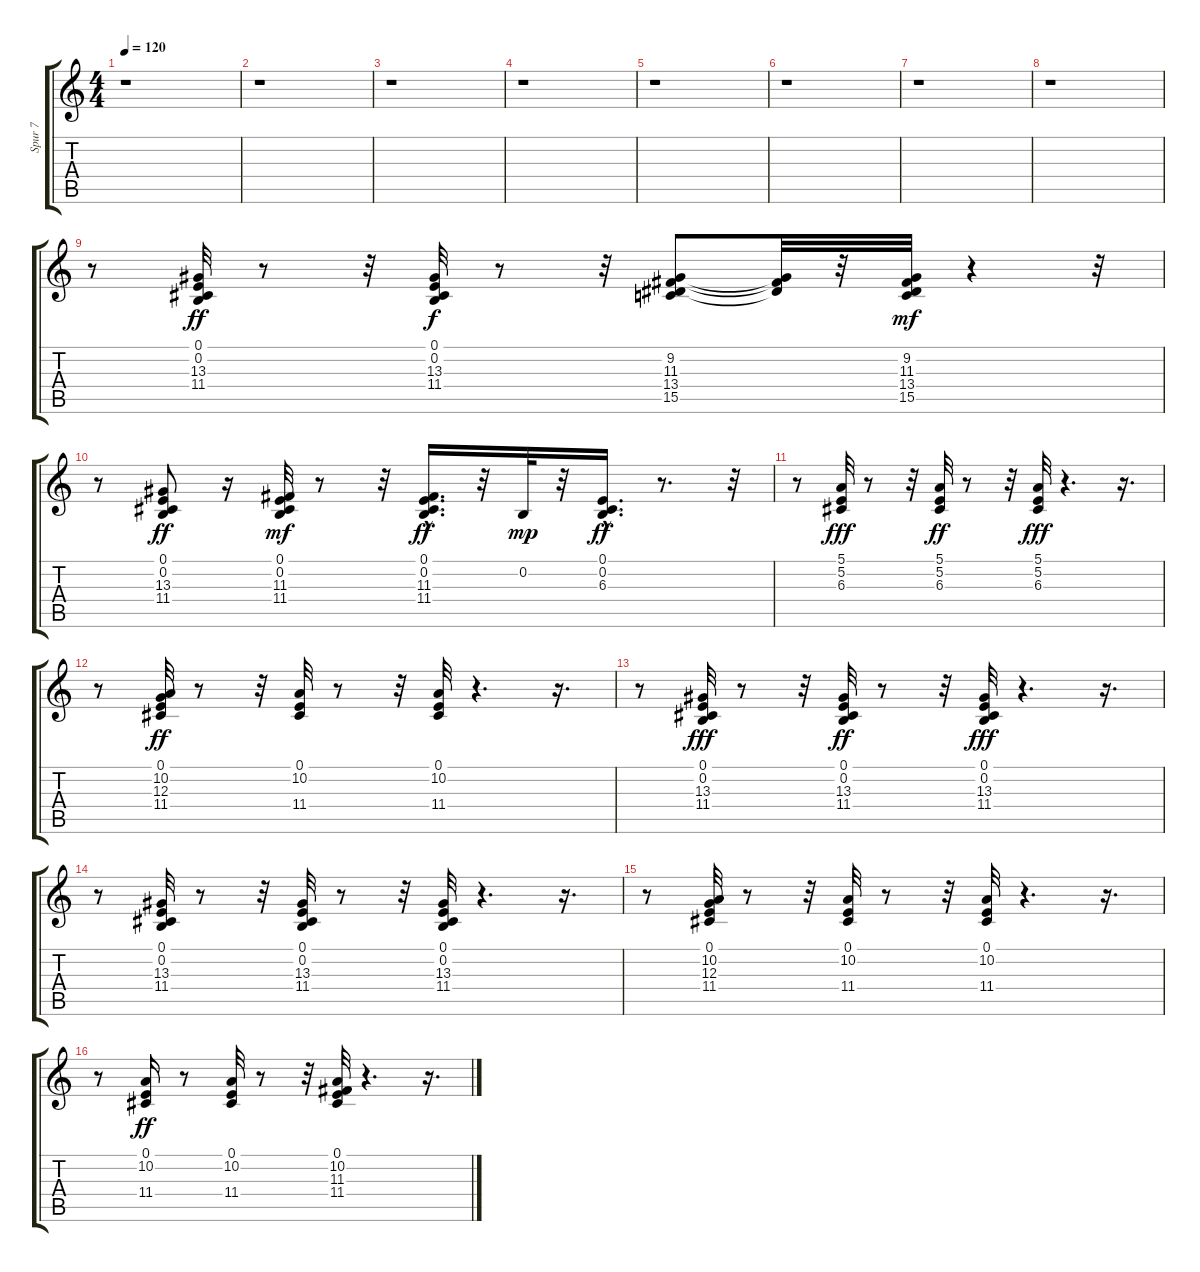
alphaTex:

\track ("Spur 7" "Spur 7") {instrument pad3polysynth}
\staff {score tabs}
\tuning (E4 B3 G3 D3 A2 E2) {hide}
\ts (4 4)
\tempo 120
\clef g2
\ks c
r.1{dy fff} |
r.1 |
r.1 |
r.1 |
r.1 |
r.1 |
r.1 |
r.1 |
r.8 (0.1 0.2 13.3 11.4).32{dy ff} r.8 r.32 (0.1 0.2 13.3 11.4).32{dy f} r.8 r.32 (9.2 11.3 13.4 15.5).8 (9.2{t} 11.3{t} 13.4{t}).32 r.32 (9.2 11.3 13.4 15.5).32{dy mf} r.4 r.32 |
r.8 (0.1 0.2 13.3 11.4).8{dy ff} r.16 (0.1 0.2 11.3 11.4).32{dy mf} r.8 r.32 (0.1{hac} 0.2 11.3{hac} 11.4{hac}).16{d dy ff} r.32 0.2.32{dy mp} r.32 (0.1{hac} 0.2{hac} 6.3{hac}).16{d dy ff} r.8{d} r.32 |
r.8 (5.1 5.2 6.3).32{dy fff} r.8 r.32 (5.1 5.2 6.3).32{dy ff} r.8 r.32 (5.1 5.2 6.3).32{dy fff} r.4{d} r.16{d} |
r.8 (0.1 10.2 12.3 11.4).32{dy ff} r.8 r.32 (0.1 10.2 11.4).32 r.8 r.32 (0.1 10.2 11.4).32 r.4{d} r.16{d} |
r.8 (0.1 0.2 13.3 11.4).32{dy fff} r.8 r.32 (0.1 0.2 13.3 11.4).32{dy ff} r.8 r.32 (0.1 0.2 13.3 11.4).32{dy fff} r.4{d} r.16{d} |
r.8 (0.1 0.2 13.3 11.4).32 r.8 r.32 (0.1 0.2 13.3 11.4).32 r.8 r.32 (0.1 0.2 13.3 11.4).32 r.4{d} r.16{d} |
r.8 (0.1 10.2 12.3 11.4).32 r.8 r.32 (0.1 10.2 11.4).32 r.8 r.32 (0.1 10.2 11.4).32 r.4{d} r.16{d} |
r.8 (0.1 10.2 11.4).16{dy ff} r.8 (0.1 10.2 11.4).32 r.8 r.32 (0.1 10.2 11.3 11.4).32 r.4{d} r.16{d}
